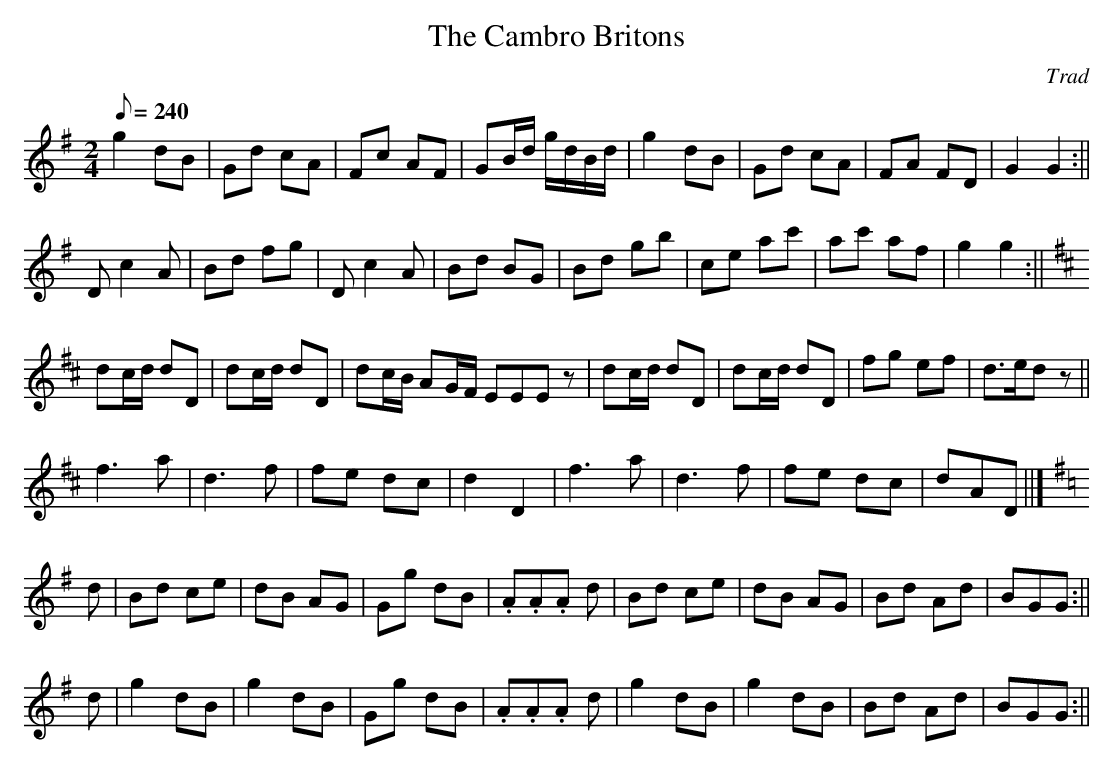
X:1
T:The Cambro Britons
M:2/4
L:1/8
Q:240
C:Trad
K:G
g2dB|Gd cA|Fc AF|GB/d/ g/d/B/d/|g2 dB|Gd cA|FA FD|G2G2:||
Dc2A|Bd fg|Dc2A|Bd BG|Bd gb|ce ac'|ac' af|g2g2:||
K:D
dc/d/ dD|dc/d/ dD|dc/B/ AG/F/ EEEz|dc/d/ dD|dc/d/ dD|fg ef|d>edz||
f3a|d3f|fe dc|d2D2|f3a|d3f|fe dc|dAD||]
K:G
d|Bd ce|dB AG|Gg dB|.A.A.A d|Bd ce|dB AG|Bd Ad|BGG:||
d|g2 dB|g2 dB|Gg dB|.A.A.A d|g2 dB|g2 dB|Bd Ad|BGG:||
